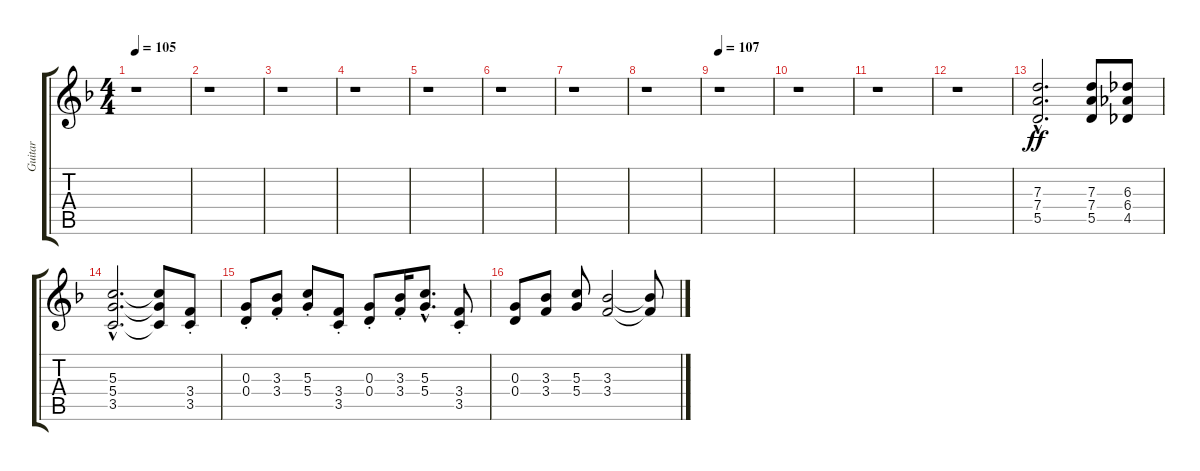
\track ("Guitar" "Guitar") {instrument overdrivenguitar}
\staff {score tabs}
\tuning (E4 B3 G3 D3 A2 E2) {hide}
\ts (4 4)
\tempo 105
\clef g2
\ks f
r.1{dy f} |
r.1 |
r.1 |
r.1 |
r.1 |
r.1 |
r.1 |
r.1 |
\tempo 107
r.1 |
r.1 |
r.1 |
r.1 |
(7.3{hac} 7.4{hac} 5.5{hac}).2{d dy ff} (7.3 7.4 5.5).8 (6.3 6.4 4.5).8 |
(5.3{hac} 5.4{hac} 3.5{hac}).2{d} (5.3{t} 5.4{t} 3.5{t}).8 (3.4{st} 3.5{st}).8 |
(0.3{st} 0.4{st}).8 (3.3{st} 3.4{st}).8 (5.3{st} 5.4{st}).8 (3.4{st} 3.5{st}).8 (0.3{st} 0.4{st}).8 (3.3{st} 3.4{st}).16 (5.3{hac} 5.4{hac}).8{d} (3.4{st} 3.5{st}).8 |
(0.3 0.4).8 (3.3 3.4).8 (5.3 5.4).8 (3.3 3.4).2 (3.3{t} 3.4{t}).8
